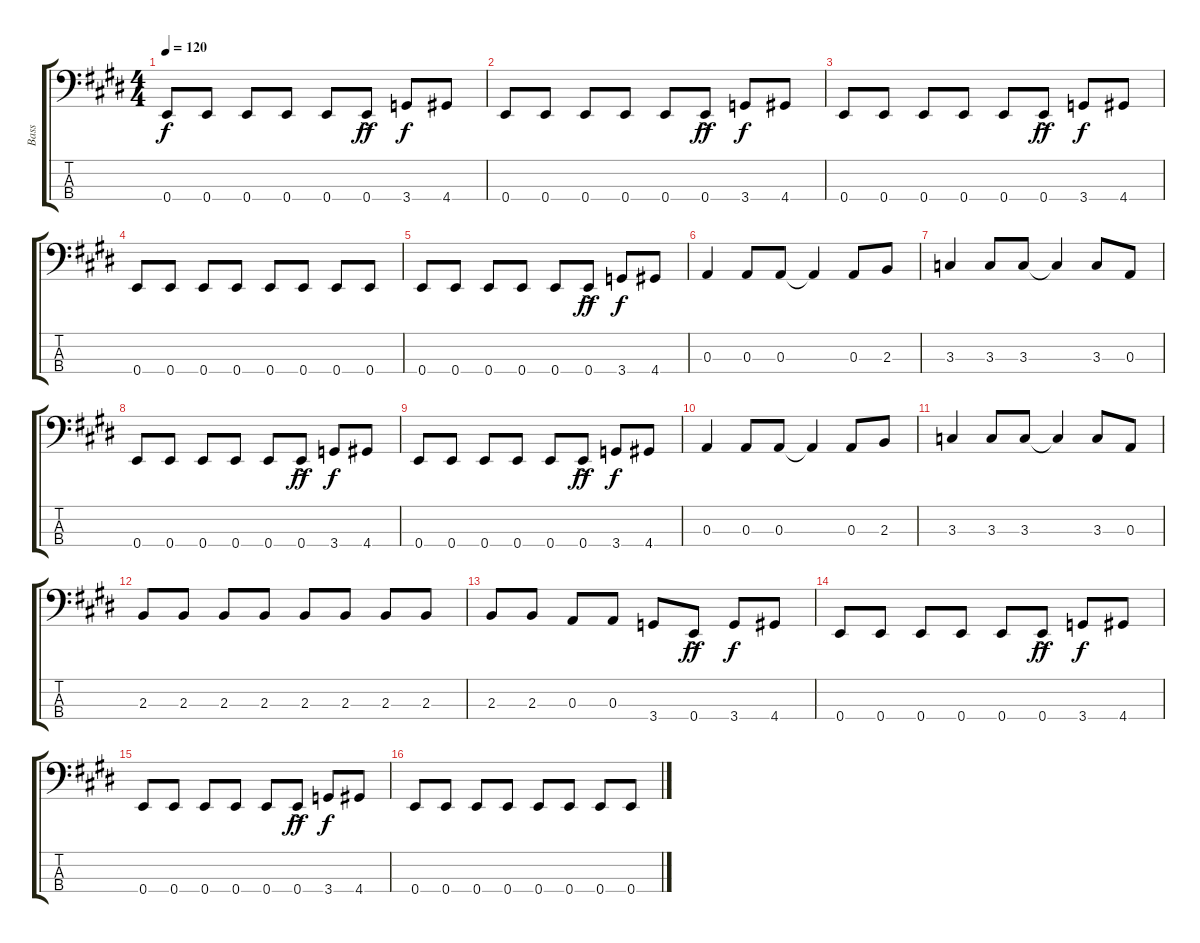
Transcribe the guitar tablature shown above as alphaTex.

\track ("Bass" "Bass") {instrument electricbasspick}
\staff {score tabs}
\tuning (G2 D2 A1 E1) {hide}
\ts (4 4)
\tempo 120
\clef f4
\ks e
0.4.8{dy f} 0.4.8 0.4.8 0.4.8 0.4.8 0.4{ac}.8{dy ff} 3.4.8{dy f} 4.4.8 |
0.4.8 0.4.8 0.4.8 0.4.8 0.4.8 0.4{ac}.8{dy ff} 3.4.8{dy f} 4.4.8 |
0.4.8 0.4.8 0.4.8 0.4.8 0.4.8 0.4{ac}.8{dy ff} 3.4.8{dy f} 4.4.8 |
0.4.8 0.4.8 0.4.8 0.4.8 0.4.8 0.4.8 0.4.8 0.4.8 |
0.4.8 0.4.8 0.4.8 0.4.8 0.4.8 0.4{ac}.8{dy ff} 3.4.8{dy f} 4.4.8 |
0.3.4 0.3.8 0.3.8 0.3{t}.4 0.3.8 2.3.8 |
3.3.4 3.3.8 3.3.8 3.3{t}.4 3.3.8 0.3.8 |
0.4.8 0.4.8 0.4.8 0.4.8 0.4.8 0.4{ac}.8{dy ff} 3.4.8{dy f} 4.4.8 |
0.4.8 0.4.8 0.4.8 0.4.8 0.4.8 0.4{ac}.8{dy ff} 3.4.8{dy f} 4.4.8 |
0.3.4 0.3.8 0.3.8 0.3{t}.4 0.3.8 2.3.8 |
3.3.4 3.3.8 3.3.8 3.3{t}.4 3.3.8 0.3.8 |
2.3.8 2.3.8 2.3.8 2.3.8 2.3.8 2.3.8 2.3.8 2.3.8 |
2.3.8 2.3.8 0.3.8 0.3.8 3.4.8 0.4{ac}.8{dy ff} 3.4.8{dy f} 4.4.8 |
0.4.8 0.4.8 0.4.8 0.4.8 0.4.8 0.4{ac}.8{dy ff} 3.4.8{dy f} 4.4.8 |
0.4.8 0.4.8 0.4.8 0.4.8 0.4.8 0.4{ac}.8{dy ff} 3.4.8{dy f} 4.4.8 |
0.4.8 0.4.8 0.4.8 0.4.8 0.4.8 0.4.8 0.4.8 0.4.8
